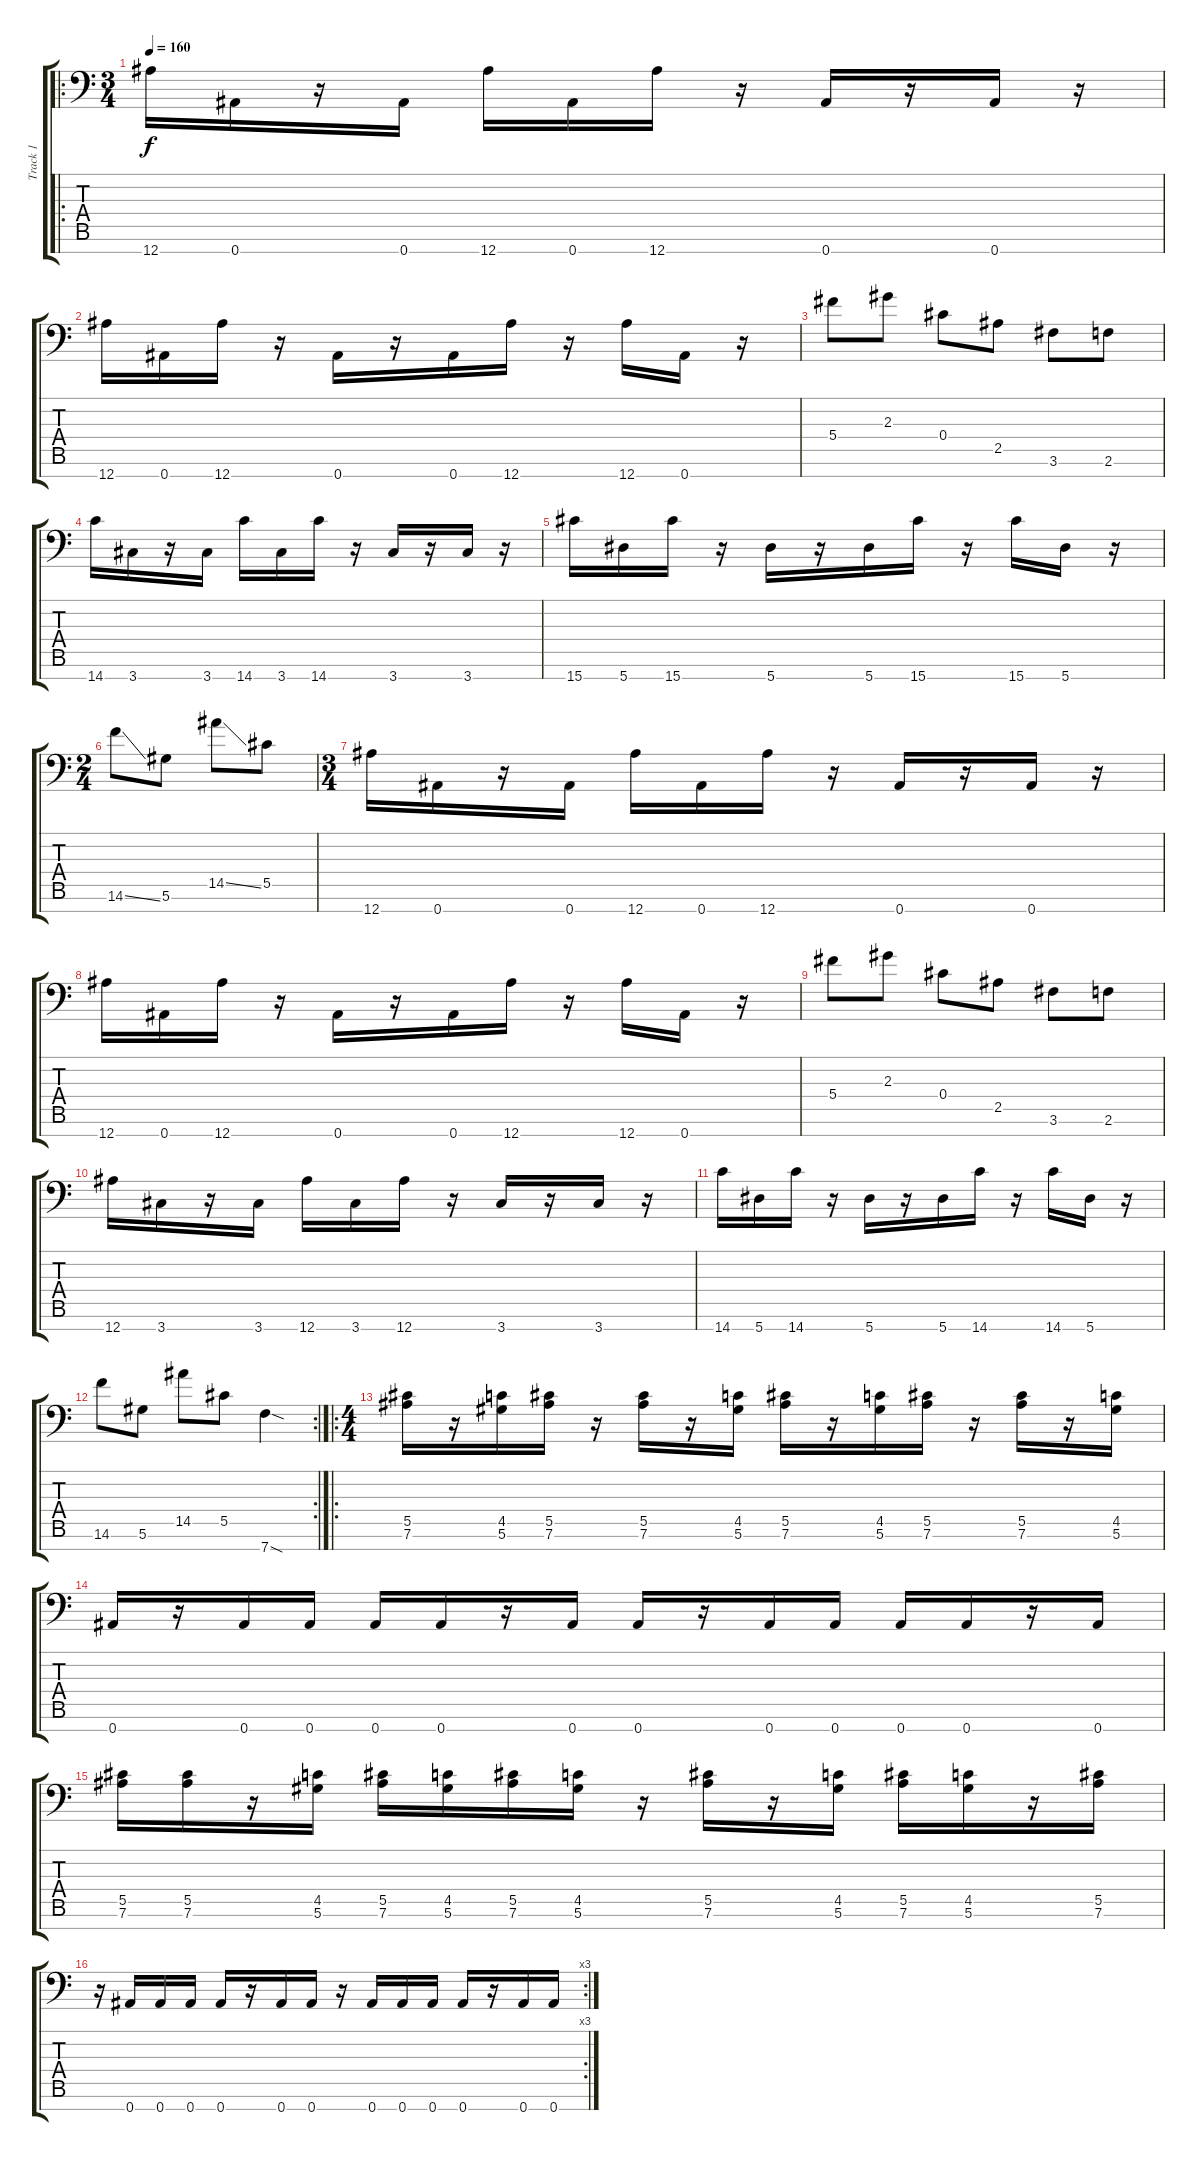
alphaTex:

\track ("Track 1" "Track 1") {instrument distortionguitar}
\staff {score tabs}
\tuning (Eb4 Bb3 Gb3 Db3 Ab2 Eb2 Bb1) {hide}
\ro
\ts (3 4)
\tempo 160
\clef f4
\ks c
12.7.16{dy f} 0.7.16 r.16 0.7.16 12.7.16 0.7.16 12.7.16 r.16 0.7.16 r.16 0.7.16 r.16 |
12.7.16 0.7.16 12.7.16 r.16 0.7.16 r.16 0.7.16 12.7.16 r.16 12.7.16 0.7.16 r.16 |
5.4.8 2.3.8 0.4.8 2.5.8 3.6.8 2.6.8 |
14.7.16 3.7.16 r.16 3.7.16 14.7.16 3.7.16 14.7.16 r.16 3.7.16 r.16 3.7.16 r.16 |
15.7.16 5.7.16 15.7.16 r.16 5.7.16 r.16 5.7.16 15.7.16 r.16 15.7.16 5.7.16 r.16 |
\ts (2 4)
14.6{ss}.8 5.6.8 14.5{ss}.8 5.5.8 |
\ts (3 4)
12.7.16 0.7.16 r.16 0.7.16 12.7.16 0.7.16 12.7.16 r.16 0.7.16 r.16 0.7.16 r.16 |
12.7.16 0.7.16 12.7.16 r.16 0.7.16 r.16 0.7.16 12.7.16 r.16 12.7.16 0.7.16 r.16 |
5.4.8 2.3.8 0.4.8 2.5.8 3.6.8 2.6.8 |
12.7.16 3.7.16 r.16 3.7.16 12.7.16 3.7.16 12.7.16 r.16 3.7.16 r.16 3.7.16 r.16 |
14.7.16 5.7.16 14.7.16 r.16 5.7.16 r.16 5.7.16 14.7.16 r.16 14.7.16 5.7.16 r.16 |
\rc 2
14.6.8 5.6.8 14.5.8 5.5.8 7.7{sod}.4 |
\ro
\ts (4 4)
(5.5 7.6).16 r.16 (4.5 5.6).16 (5.5 7.6).16 r.16 (5.5 7.6).16 r.16 (4.5 5.6).16 (5.5 7.6).16 r.16 (4.5 5.6).16 (5.5 7.6).16 r.16 (5.5 7.6).16 r.16 (4.5 5.6).16 |
0.7.16 r.16 0.7.16 0.7.16 0.7.16 0.7.16 r.16 0.7.16 0.7.16 r.16 0.7.16 0.7.16 0.7.16 0.7.16 r.16 0.7.16 |
(5.5 7.6).16 (5.5 7.6).16 r.16 (4.5 5.6).16 (5.5 7.6).16 (4.5 5.6).16 (5.5 7.6).16 (4.5 5.6).16 r.16 (5.5 7.6).16 r.16 (4.5 5.6).16 (5.5 7.6).16 (4.5 5.6).16 r.16 (5.5 7.6).16 |
\rc 3
r.16 0.7.16 0.7.16 0.7.16 0.7.16 r.16 0.7.16 0.7.16 r.16 0.7.16 0.7.16 0.7.16 0.7.16 r.16 0.7.16 0.7.16
